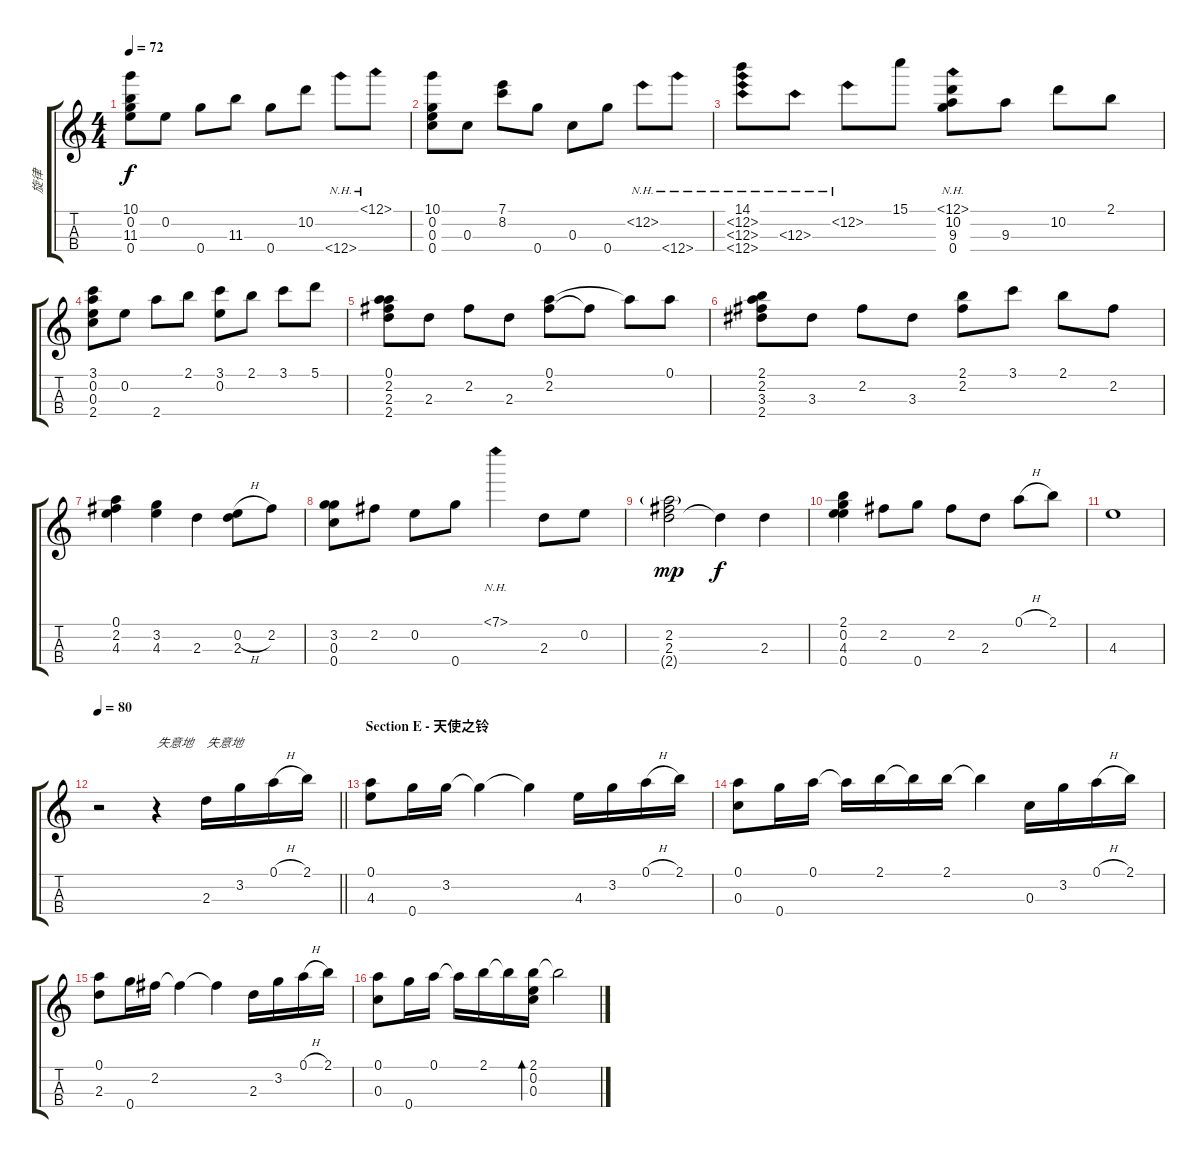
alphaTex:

\track ("旋律" "旋律") {instrument acousticguitarnylon}
\staff {score tabs}
\tuning (A4 E4 C4 G4) {hide}
\ts (4 4)
\tempo 72
\clef g2
\ks c
(10.1 0.2 11.3 0.4).8{dy f} 0.2.8 0.4.8 11.3.8 0.4.8 10.2.8 12.4{nh}.8 12.1{nh}.8 |
(10.1 0.2 0.3 0.4).8 0.3.8 (7.1 8.2).8 0.4.8 0.3.8 0.4.8 12.2{nh}.8 12.4{nh}.8 |
(14.1 12.2{nh} 12.3{nh} 12.4{nh}).8 12.3{nh}.8 12.2{nh}.8 15.1.8 (12.1{nh} 10.2 9.3 0.4).8 9.3.8 10.2.8 2.1.8 |
(3.1 0.2 0.3 2.4).8 0.2.8 2.4.8 2.1.8 (3.1 0.2).8 2.1.8 3.1.8 5.1.8 |
(0.1 2.2 2.3 2.4).8 2.3.8 2.2.8 2.3.8 (0.1 2.2).8 2.2{t}.8 0.1{t}.8 0.1.8 |
(2.1 2.2 3.3 2.4).8 3.3.8 2.2.8 3.3.8 (2.1 2.2).8 3.1.8 2.1.8 2.2.8 |
(0.1 2.2 4.3).4 (3.2 4.3).4 2.3.4 (0.2{h} 2.3).8 2.2.8 |
(3.2 0.3 0.4).8 2.2.8 0.2.8 0.4.8 7.1{nh}.4 2.3.8 0.2.8 |
(2.2 2.3 2.4{g}).2{dy mp} 2.3{t}.4{dy f} 2.3.4 |
(2.1 0.2 4.3 0.4).4 2.2.8 0.4.8 2.2.8 2.3.8 0.1{h}.8 2.1.8 |
4.3.1 |
\tempo 80
\barLineRight lightlight
r.2 r.4{txt "失意地"} 2.3.16{txt "失意地"} 3.2.16 0.1{h}.16 2.1.16 |
\section ("" "Section E - 天使之铃")
(0.1 4.3).8 0.4.16 3.2.16 3.2{t}.4 3.2{t}.4 4.3.16 3.2.16 0.1{h}.16 2.1.16 |
(0.1 0.3).8 0.4.16 0.1.16 0.1{t}.16 2.1.16 2.1{t}.16 2.1.16 2.1{t}.4 0.3.16 3.2.16 0.1{h}.16 2.1.16 |
(0.1 2.3).8 0.4.16 2.2.16 2.2{t}.4 2.2{t}.4 2.3.16 3.2.16 0.1{h}.16 2.1.16 |
(0.1 0.3).8 0.4.16 0.1.16 0.1{t}.16 2.1.16 2.1{t}.16 (2.1 0.2 0.3).16{bd 480} 2.1{t}.2
